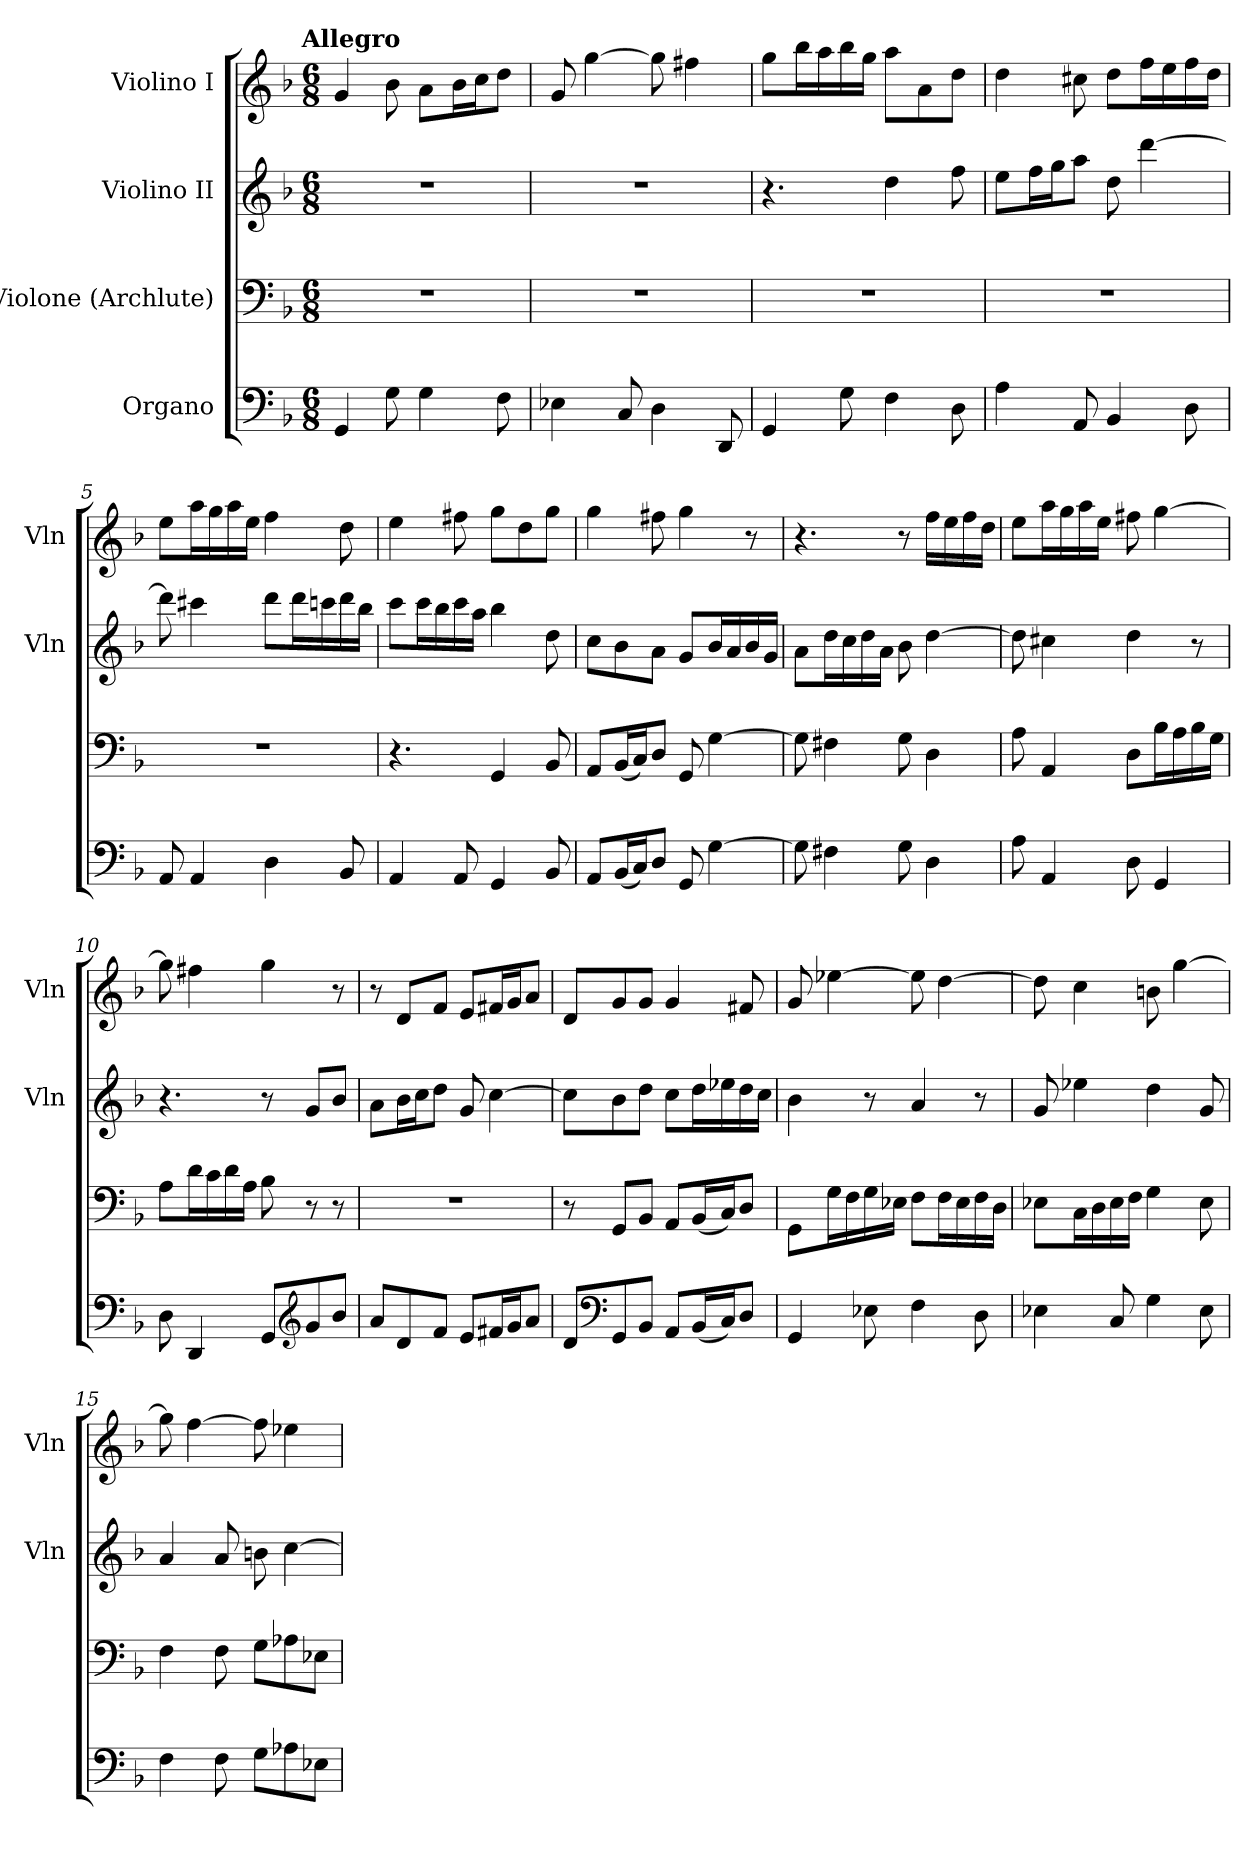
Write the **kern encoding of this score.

**kern	**kern	**kern	**kern
*part4	*part3	*part2	*part1
*staff4	*staff3	*staff2	*staff1
*I"Organo	*I"Violone (Archlute)	*I"Violino II	*I"Violino I
*	*	*I'Vln	*I'Vln
*clefF4	*clefF4	*clefG2	*clefG2
*k[b-]	*k[b-]	*k[b-]	*k[b-]
!!LO:TX:omd:t=Allegro
*M6/8	*M6/8	*M6/8	*M6/8
*MM66	*MM66	*MM66	*MM66
=1	=1	=1	=1
4GG/	2.r	2.r	4g/
8G\	.	.	8b-\
4G\	.	.	8a\L
.	.	.	16b-\L
.	.	.	16cc\J
8F\	.	.	8dd\J
=2	=2	=2	=2
4E-X\	2.r	2.r	8g/
.	.	.	[4gg\
8C/	.	.	.
4D\	.	.	8gg\]
.	.	.	4ff#X\
8DD/	.	.	.
=3	=3	=3	=3
4GG/	2.r	4.r	8gg\L
.	.	.	16bb-\L
.	.	.	16aa\
8G\	.	.	16bb-\
.	.	.	16gg\JJ
4F\	.	4dd\	8aa\L
.	.	.	8a\
8D\	.	8ff\	8dd\J
=4	=4	=4	=4
4A\	2.r	8ee\L	4dd\
.	.	16ff\L	.
.	.	16gg\J	.
8AA/	.	8aa\J	8cc#X\
4BB-/	.	8dd\	8dd\L
.	.	[4ddd\	16ff\L
.	.	.	16ee\
8D\	.	.	16ff\
.	.	.	16dd\JJ
=5	=5	=5	=5
8AA/	2.r	8ddd\]	8ee\L
4AA/	.	4ccc#X\	16aa\L
.	.	.	16gg\
.	.	.	16aa\
.	.	.	16ee\JJ
4D\	.	8ddd\L	4ff\
.	.	16ddd\L	.
.	.	16cccn\	.
8BB-/	.	16ddd\	8dd\
.	.	16bb-\JJ	.
=6	=6	=6	=6
4AA/	4.r	8ccc\L	4ee\
.	.	16ccc\L	.
.	.	16bb-\	.
8AA/	.	16ccc\	8ff#X\
.	.	16aa\JJ	.
4GG/	4GG/	4bb-\	8gg\L
.	.	.	8dd\
8BB-/	8BB-/	8dd\	8gg\J
=7	=7	=7	=7
8AA/L	8AA/L	8cc\L	4gg\
(16BB-/L	(16BB-/L	8b-\	.
16C/J)	16C/J)	.	.
8D/J	8D/J	8a\J	8ff#X\
8GG/	8GG/	8g/L	4gg\
[4G\	[4G\	16b-/L	.
.	.	16a/	.
.	.	16b-/	8r
.	.	16g/JJ	.
=8	=8	=8	=8
8G\]	8G\]	8a\L	4.r
4F#X\	4F#X\	16dd\L	.
.	.	16cc\	.
.	.	16dd\	.
.	.	16a\JJ	.
8G\	8G\	8b-\	8r
4D\	4D\	[4dd\	16ff\LL
.	.	.	16ee\
.	.	.	16ff\
.	.	.	16dd\JJ
=9	=9	=9	=9
8A\	8A\	8dd\]	8ee\L
4AA/	4AA/	4cc#X\	16aa\L
.	.	.	16gg\
.	.	.	16aa\
.	.	.	16ee\JJ
8D\	8D\L	4dd\	8ff#X\
4GG/	16B-\L	.	[4gg\
.	16A\	.	.
.	16B-\	8r	.
.	16G\JJ	.	.
=10	=10	=10	=10
8D\	8A\L	4.r	8gg\]
4DD/	16d\L	.	4ff#X\
.	16c\	.	.
.	16d\	.	.
.	16A\JJ	.	.
8GG/L	8B-\	8r	4gg\
*clefG2	*	*	*
8g/	8r	8g/L	.
8b-/J	8r	8b-/J	8r
=11	=11	=11	=11
8a/L	2.r	8a\L	8r
8d/	.	16b-\L	8d/L
.	.	16cc\J	.
8f/J	.	8dd\J	8f/J
8e/L	.	8g/	8e/L
16f#X/L	.	[4cc\	16f#X/L
16g/J	.	.	16g/J
8a/J	.	.	8a/J
=12	=12	=12	=12
8d/L	8r	8cc\L]	8d/L
*clefF4	*	*	*
8GG/	8GG/L	8b-\	8g/
8BB-/J	8BB-/J	8dd\J	8g/J
8AA/L	8AA/L	8cc\L	4g/
(16BB-/L	(16BB-/L	16dd\L	.
16C/J)	16C/J)	16ee-X\	.
8D/J	8D/J	16dd\	8f#X/
.	.	16cc\JJ	.
=13	=13	=13	=13
4GG/	8GG\L	4b-\	8g/
.	16G\L	.	[4ee-X\
.	16F\	.	.
8E-X\	16G\	8r	.
.	16E-X\JJ	.	.
4F\	8F\L	4a/	8ee-\]
.	16F\L	.	[4dd\
.	16E-\	.	.
8D\	16F\	8r	.
.	16D\JJ	.	.
=14	=14	=14	=14
4E-X\	8E-X\L	8g/	8dd\]
.	16C\L	4ee-X\	4cc\
.	16D\	.	.
8C/	16E-\	.	.
.	16F\JJ	.	.
4G\	4G\	4dd\	8bn\
.	.	.	[4gg\
8E-\	8E-\	8g/	.
=15	=15	=15	=15
4F\	4F\	4a/	8gg\]
.	.	.	[4ff\
8F\	8F\	8a/	.
8G\L	8G\L	8bn\	8ff\]
8A-X\	8A-X\	[4cc\	4ee-X\
8E-X\J	8E-X\J	.	.
=	=	=	=
*-	*-	*-	*-
